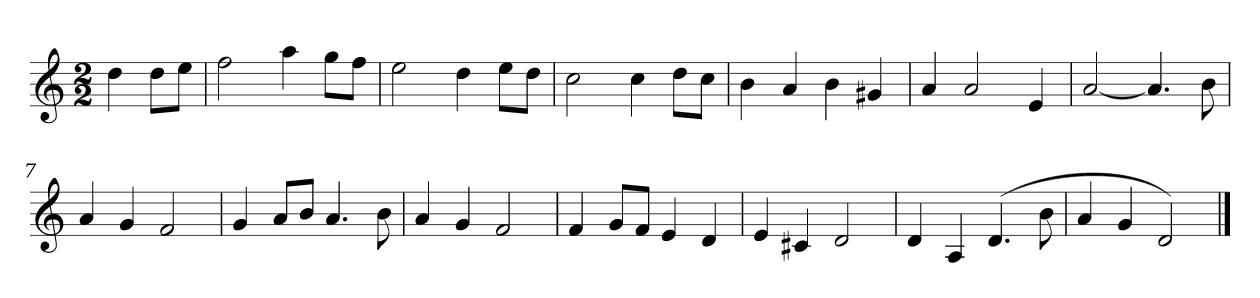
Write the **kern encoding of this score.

**kern
*part1
*staff1
*k[]
*M2/2
*MM120
=
4dd
8ddL
8eeJ
=1
2ff
4aa
8ggL
8ffJ
=2
2ee
4dd
8eeL
8ddJ
=3
2cc
4cc
8ddL
8ccJ
=4
4b
4a
4b
4g#X
=5
4a
2a
4e
=6
[2a
4.a]
8b
=7
4a
4g
2f
=8
4g
8aL
8bJ
4.a
8b
=9
4a
4g
2f
=10
4f
8gL
8fJ
4e
4d
=11
4e
4c#X
2d
=12
4d
4A
(4.d
8b
=13
4a
4g
2d)
==
*-
